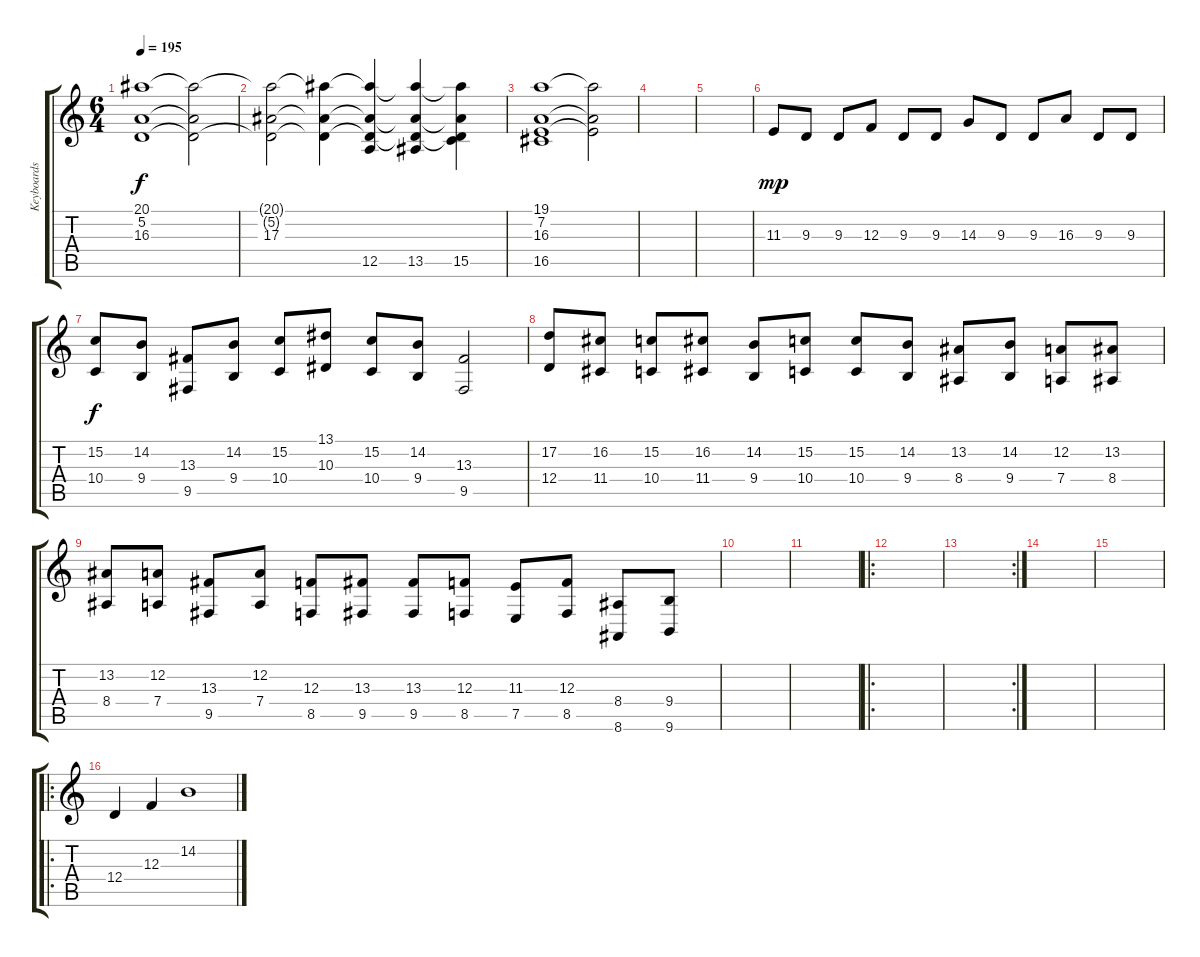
\track ("Keyboards" "Keyboards") {instrument stringensemble1}
\staff {score tabs}
\tuning (D4 A3 F3 D3 A2 D2) {hide}
\ts (6 4)
\tempo 195
\clef g2
\ks c
(20.1{t} 5.2{t} 16.3).1{dy f} (20.1{t} 5.2{t} 16.3{t}).2 |
(20.1{t} 5.2{t} 17.3).2 (20.1{t} 5.2{t} 17.3{t}).4 (20.1{t} 5.2{t} 17.3{t} 12.5).4 (20.1{t} 5.2{t} 17.3{t} 13.5).4 (20.1{t} 5.2{t} 17.3{t} 15.5).4 |
(19.1 7.2 16.3 16.5).1 (19.1{t} 7.2{t} 16.3{t}).2 |
|
|
11.3.8{dy mp volume 13 instrument drawbarorgan} 9.3.8 9.3.8 12.3.8 9.3.8 9.3.8 14.3.8 9.3.8 9.3.8 16.3.8 9.3.8 9.3.8 |
(15.2 10.4).8{dy f} (14.2 9.4).8 (13.3 9.5).8 (14.2 9.4).8 (15.2 10.4).8 (13.1 10.3).8 (15.2 10.4).8 (14.2 9.4).8 (13.3 9.5).2 |
(17.2 12.4).8 (16.2 11.4).8 (15.2 10.4).8 (16.2 11.4).8 (14.2 9.4).8 (15.2 10.4).8 (15.2 10.4).8 (14.2 9.4).8 (13.2 8.4).8 (14.2 9.4).8 (12.2 7.4).8 (13.2 8.4).8 |
(13.2 8.4).8 (12.2 7.4).8 (13.3 9.5).8 (12.2 7.4).8 (12.3 8.5).8 (13.3 9.5).8 (13.3 9.5).8 (12.3 8.5).8 (11.3 7.5).8 (12.3 8.5).8 (8.4 8.6).8 (9.4 9.6).8 |
|
|
\ro
|
\rc 2
|
|
|
\ro
12.4.4{volume 12 instrument vibraphone} 12.3.4 14.2.1
